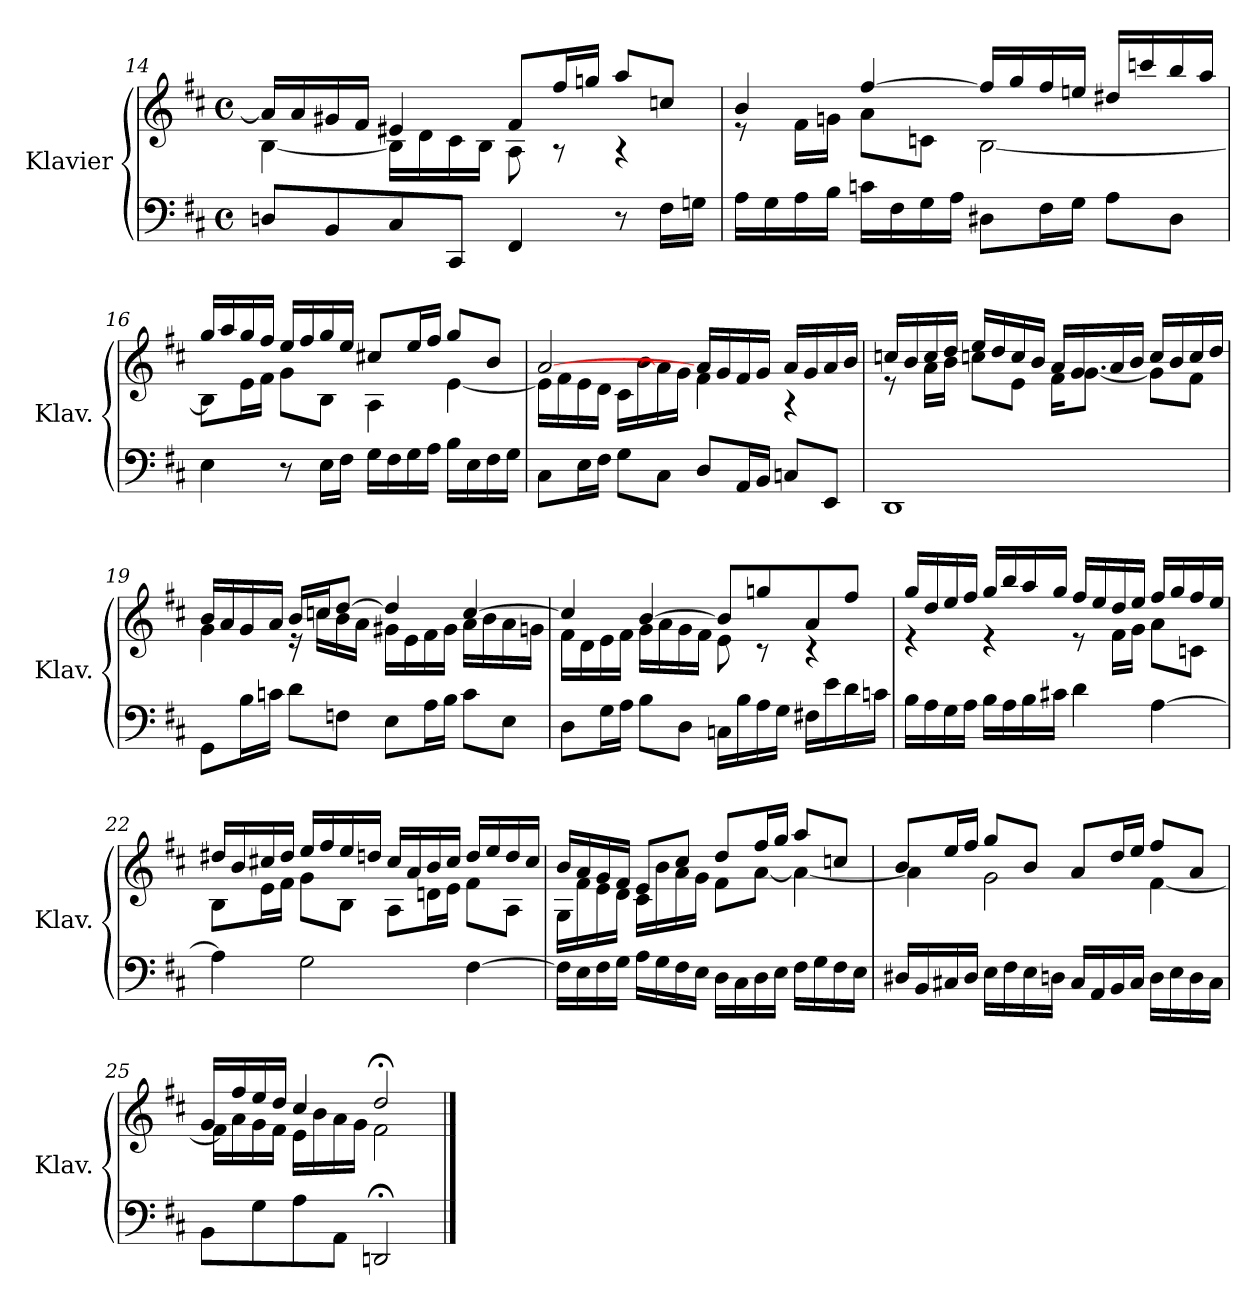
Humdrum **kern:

**kern	**kern
*part1	*part1
*staff2	*staff1
*I"Klavier	*
*I'Klav.	*
!!LO:LB:g=z
*clefF4	*clefG2
*k[f#c#]	*k[f#c#]
*D:	*D:
*M4/4	*M4/4
*met(c)	*met(c)
=14	=14
*	*^
8Dni/L	16ai/LL]	[4Bi\
.	16ai/	.
8BBi/	16g#Xi/	.
.	16f#i/JJ	.
8C#i/	4e#Xi/	16Bi\LL]
.	.	16di\
8CC#i/J	.	16c#i\
.	.	16Bi\JJ
4FF#i/	8f#i/L	8Ai\
.	16ff#i/L	8r
.	16ggni/JJ	.
8r	8aai/L	4r
16F#i\LL	8ccni/J	.
16Gni\JJ	.	.
=15	=15	=15
16Ai\LL	4bi/	8r
16Gi\	.	.
16Ai\	.	16f#i\LL
16Bi\JJ	.	16gni\JJ
16cni\LL	[4ff#i/	8ai\L
16F#i\	.	.
16Gi\	.	8cni\J
16Ai\JJ	.	.
8D#Xi\L	16ff#i/LL]	[2Bi\
.	16ggi/	.
16F#i\L	16ff#i/	.
16Gi\JJ	16eeni/JJ	.
8Ai\L	16dd#Xi/LL	.
.	16cccni/	.
8D#i\J	16bbi/	.
.	16aai/JJ	.
!!LO:LB:g=z	!!
=16	=16	=16
4Ei\	16ggi/LL	8Bi\L]
.	16aai/	.
.	16ggi/	16ei\L
.	16ff#i/JJ	16f#i\JJ
8r	16eei/LL	8gi\L
.	16ff#i/	.
16Ei\LL	16ggi/	8Bi\J
16F#i\JJ	16eei/JJ	.
16Gi\LL	8cc#Xi/L	4Ai\
16F#i\	.	.
16Gi\	16eei/L	.
16Ai\JJ	16ff#i/JJ	.
16Bi\LL	8ggi/L	[4ei\
16Ei\	.	.
16F#i\	8bi/J	.
16Gi\JJ	.	.
=17	=17	=17
8C#i\L	[2ai/	16ei\LL]
.	.	16f#i\
16Ei\L	.	16ei\
16F#i\JJ	.	16di\JJ
8Gi\L	.	16c#i\LL
.	.	16bi\
8C#i\J	.	16ai\]
.	.	16gi\JJ
8Di/L	16ai/LL	4f#i\
.	16gi/	.
16AAi/L	16f#i/	.
16BBi/JJ	16gi/JJ	.
8Cni/L	16ai/LL	4r
.	16gi/	.
8EEi/J	16ai/	.
.	16bi/JJ	.
!!LO:LB:g=z	!!
=18	=18	=18
1DDi	16ccni/LL	8r
.	16bi/	.
.	16cci/	16ai\LL
.	16ddi/JJ	16bi\JJ
.	16eei/LL	8ccni\L
.	16ddi/	.
.	16cci/	8ei\J
.	16bi/JJ	.
.	16ai/LL	16f#i\KL
.	16gi/	[8.gi\J
.	16ai/	.
.	16bi/JJ	.
.	16cci/LL	8gi\L]
.	16bi/	.
.	16cci/	8f#i\J
.	16ddi/JJ	.
=19	=19	=19
8GGi\L	16bi/LL	4gi\
.	16ai/	.
16Bi\L	16gi/	.
16cni\JJ	16ai/JJ	.
8di\L	16bi/LL	16r
.	16ccni/J	16cci\LL
8Fni\J	[8ddi/J	16bi\
.	.	16ai\JJ
8Ei\L	4ddi/]	16g#Xi\LL
.	.	16ei\
16Ai\L	.	16f#i\
16Bi\JJ	.	16g#i\JJ
8ci\L	[4cci/	16ai\LL
.	.	16bi\
8Ei\J	.	16ai\
.	.	16gni\JJ
!!LO:LB:g=z	!!
=20	=20	=20
8Di\L	4cci/]	16f#i\LL
.	.	16di\
16Gi\L	.	16ei\
16Ai\JJ	.	16f#i\JJ
8Bi\L	[4bi/	16gi\LL
.	.	16ai\
8Di\J	.	16gi\
.	.	16f#i\JJ
16Cni\LL	8bi/L]	8ei\
16Bi\	.	.
16Ai\	8ggni/	8r
16Gi\JJ	.	.
16F#Xi\LL	8ai/	4r
16ei\	.	.
16di\	8ff#i/J	.
16cni\JJ	.	.
=21	=21	=21
16Bi\LL	16ggi/LL	4r
16Ai\	16ddi/	.
16Gi\	16eei/	.
16Ai\JJ	16ff#i/JJ	.
16Bi\LL	16ggi/LL	4r
16Ai\	16bbi/	.
16Bi\	16aai/	.
16c#Xi\JJ	16ggi/JJ	.
4di\	16ff#i/LL	8r
.	16eei/	.
.	16ddi/	16f#i\LL
.	16eei/JJ	16gi\JJ
[4Ai\	16ff#i/LL	8ai\L
.	16ggi/	.
.	16ff#i/	8cni\J
.	16eei/JJ	.
!!LO:LB:g=z	!!
=22	=22	=22
4Ai\]	16dd#Xi/LL	8Bi\L
.	16bi/	.
.	16cc#Xi/	16ei\L
.	16dd#i/JJ	16f#i\JJ
2Gi\	16eei/LL	8gi\L
.	16ff#i/	.
.	16eei/	8Bi\J
.	16ddni/JJ	.
.	16cc#i/LL	8Ai\L
.	16ai/	.
.	16bi/	16dni\L
.	16cc#i/JJ	16ei\JJ
[4F#i\	16ddi/LL	8f#i\L
.	16eei/	.
.	16ddi/	8Ai\J
.	16cc#i/JJ	.
=23	=23	=23
16F#i\LL]	16bi/LL	16Gi\LL
16Ei\	16ai/	16f#i\
16F#i\	16gi/	16ei\
16Gi\JJ	16f#i/JJ	16di\JJ
16Ai\LL	8ei/L	16c#i\LL
16Gi\	.	16bi\
16F#i\	8cc#i/J	16ai\
16Ei\JJ	.	16gi\JJ
16Di\LL	8ddi/L	8f#i\L
16C#i\	.	.
16Di\	16ff#i/L	[8ai\J
16Ei\JJ	16ggi/JJ	.
16F#i\LL	8aai/L	4ai\_
16Gi\	.	.
16F#i\	8ccni/J	.
16Ei\JJ	.	.
!!LO:PB:g=z	!!
=24	=24	=24
16D#Xi/LL	8bi/L	4ai\]
16BBi/	.	.
16C#Xi/	16eei/L	.
16D#i/JJ	16ff#i/JJ	.
16Ei\LL	8ggi/L	2gi\
16F#i\	.	.
16Ei\	8bi/J	.
16Dni\JJ	.	.
16C#i/LL	8ai/L	.
16AAi/	.	.
16BBi/	16ddi/L	.
16C#i/JJ	16eei/JJ	.
16Di\LL	8ff#i/L	[4f#i\
16Ei\	.	.
16Di\	8ai/J	.
16C#i\JJ	.	.
=25	=25	=25
8BBi\L	16gi/LL	16f#i\LL]
.	16ff#i/	16ai\
8Gi\	16eei/	16gi\
.	16ddi/JJ	16f#i\JJ
8Ai\	4cc#i/	16ei\LL
.	.	16bi\
8AAi\J	.	16ai\
.	.	16gi\JJ
2DDn;i/	2dd;i/	2f#i\
*	*v	*v
==	==
*-	*-
